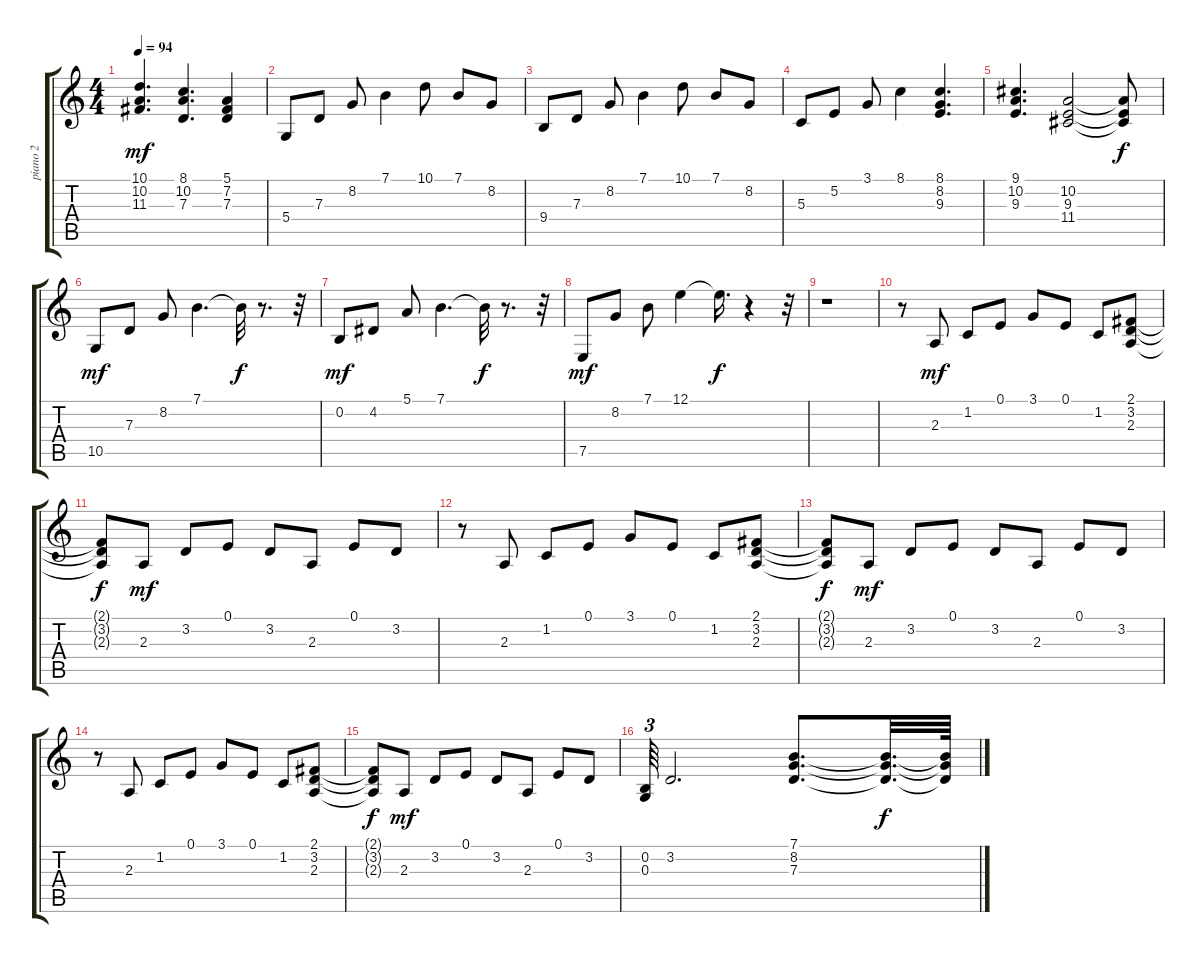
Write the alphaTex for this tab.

\track ("piano 2" "piano 2") {instrument acousticgrandpiano}
\staff {score tabs}
\tuning (E4 B3 G3 D3 A2 E2) {hide}
\ts (4 4)
\tempo 94
\clef g2
\ks c
(10.1 10.2 11.3).4{d dy mf} (8.1 10.2 7.3).4{d} (5.1 7.2 7.3).4 |
5.4.8 7.3.8 8.2.8 7.1.4 10.1.8 7.1.8 8.2.8 |
9.4.8 7.3.8 8.2.8 7.1.4 10.1.8 7.1.8 8.2.8 |
5.3.8 5.2.8 3.1.8 8.1.4 (8.1 8.2 9.3).4{d} |
(9.1 10.2 9.3).4{d} (10.2 9.3 11.4).2 (10.2{t} 9.3{t} 11.4{t}).8{dy f} |
10.5.8{dy mf} 7.3.8 8.2.8 7.1.4{d} 7.1{t}.32{dy f} r.8{d} r.32 |
0.2.8{dy mf} 4.2.8 5.1.8 7.1.4{d} 7.1{t}.32{dy f} r.8{d} r.32 |
7.5.8{dy mf} 8.2.8 7.1.8 12.1.4 12.1{t}.16{d dy f} r.4 r.32 |
r.1 |
r.8 2.3.8{dy mf} 1.2.8 0.1.8 3.1.8 0.1.8 1.2.8 (2.1 3.2 2.3).8 |
(2.1{t} 3.2{t} 2.3{t}).8{dy f} 2.3.8{dy mf} 3.2.8 0.1.8 3.2.8 2.3.8 0.1.8 3.2.8 |
r.8 2.3.8 1.2.8 0.1.8 3.1.8 0.1.8 1.2.8 (2.1 3.2 2.3).8 |
(2.1{t} 3.2{t} 2.3{t}).8{dy f} 2.3.8{dy mf} 3.2.8 0.1.8 3.2.8 2.3.8 0.1.8 3.2.8 |
r.8 2.3.8 1.2.8 0.1.8 3.1.8 0.1.8 1.2.8 (2.1 3.2 2.3).8 |
(2.1{t} 3.2{t} 2.3{t}).8{dy f} 2.3.8{dy mf} 3.2.8 0.1.8 3.2.8 2.3.8 0.1.8 3.2.8 |
(0.2 0.3).64{tu (3 2)} 3.2.2{d} (7.1 8.2 7.3).8{d} (7.1{t} 8.2{t} 7.3{t}).32{d dy f} (7.1{t} 8.2{t} 7.3{t}).64
